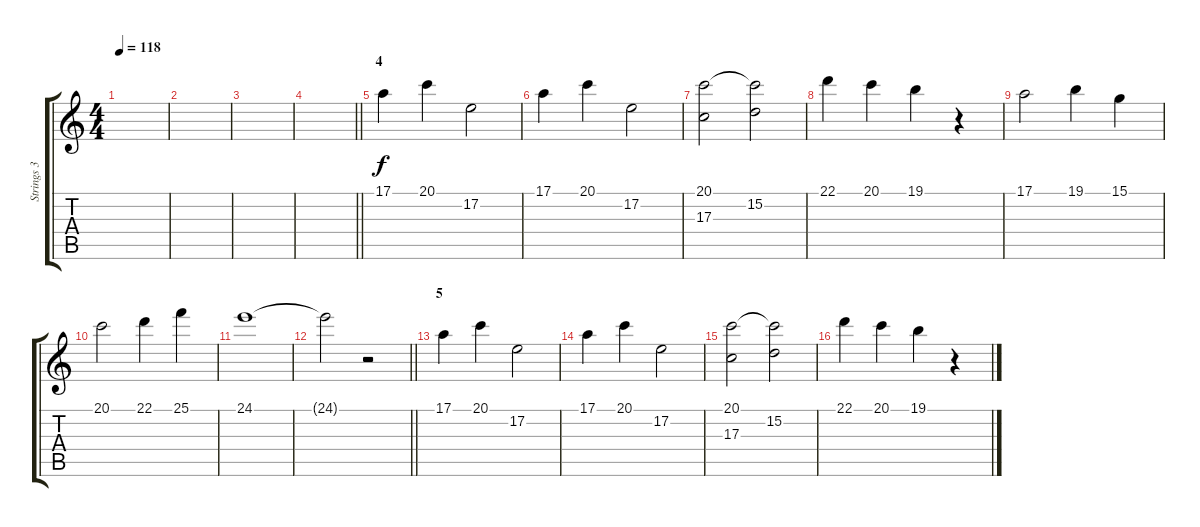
\track ("Strings 3" "Strings 3") {instrument stringensemble1}
\staff {score tabs}
\tuning (E4 B3 G3 D3 A2 E2) {hide}
\ts (4 4)
\tempo 118
\clef g2
\ks c
|
|
|
\barLineRight lightlight
|
\section ("" "4")
17.1.4 20.1.4 17.2.2 |
17.1.4 20.1.4 17.2.2 |
(20.1 17.3).2 (20.1{t} 15.2).2 |
22.1.4 20.1.4 19.1.4 r.4 |
17.1.2 19.1.4 15.1.4 |
20.1.2 22.1.4 25.1.4 |
24.1.1 |
\barLineRight lightlight
24.1{t}.2 r.2 |
\section ("" "5")
17.1.4 20.1.4 17.2.2 |
17.1.4 20.1.4 17.2.2 |
(20.1 17.3).2 (20.1{t} 15.2).2 |
22.1.4 20.1.4 19.1.4 r.4
